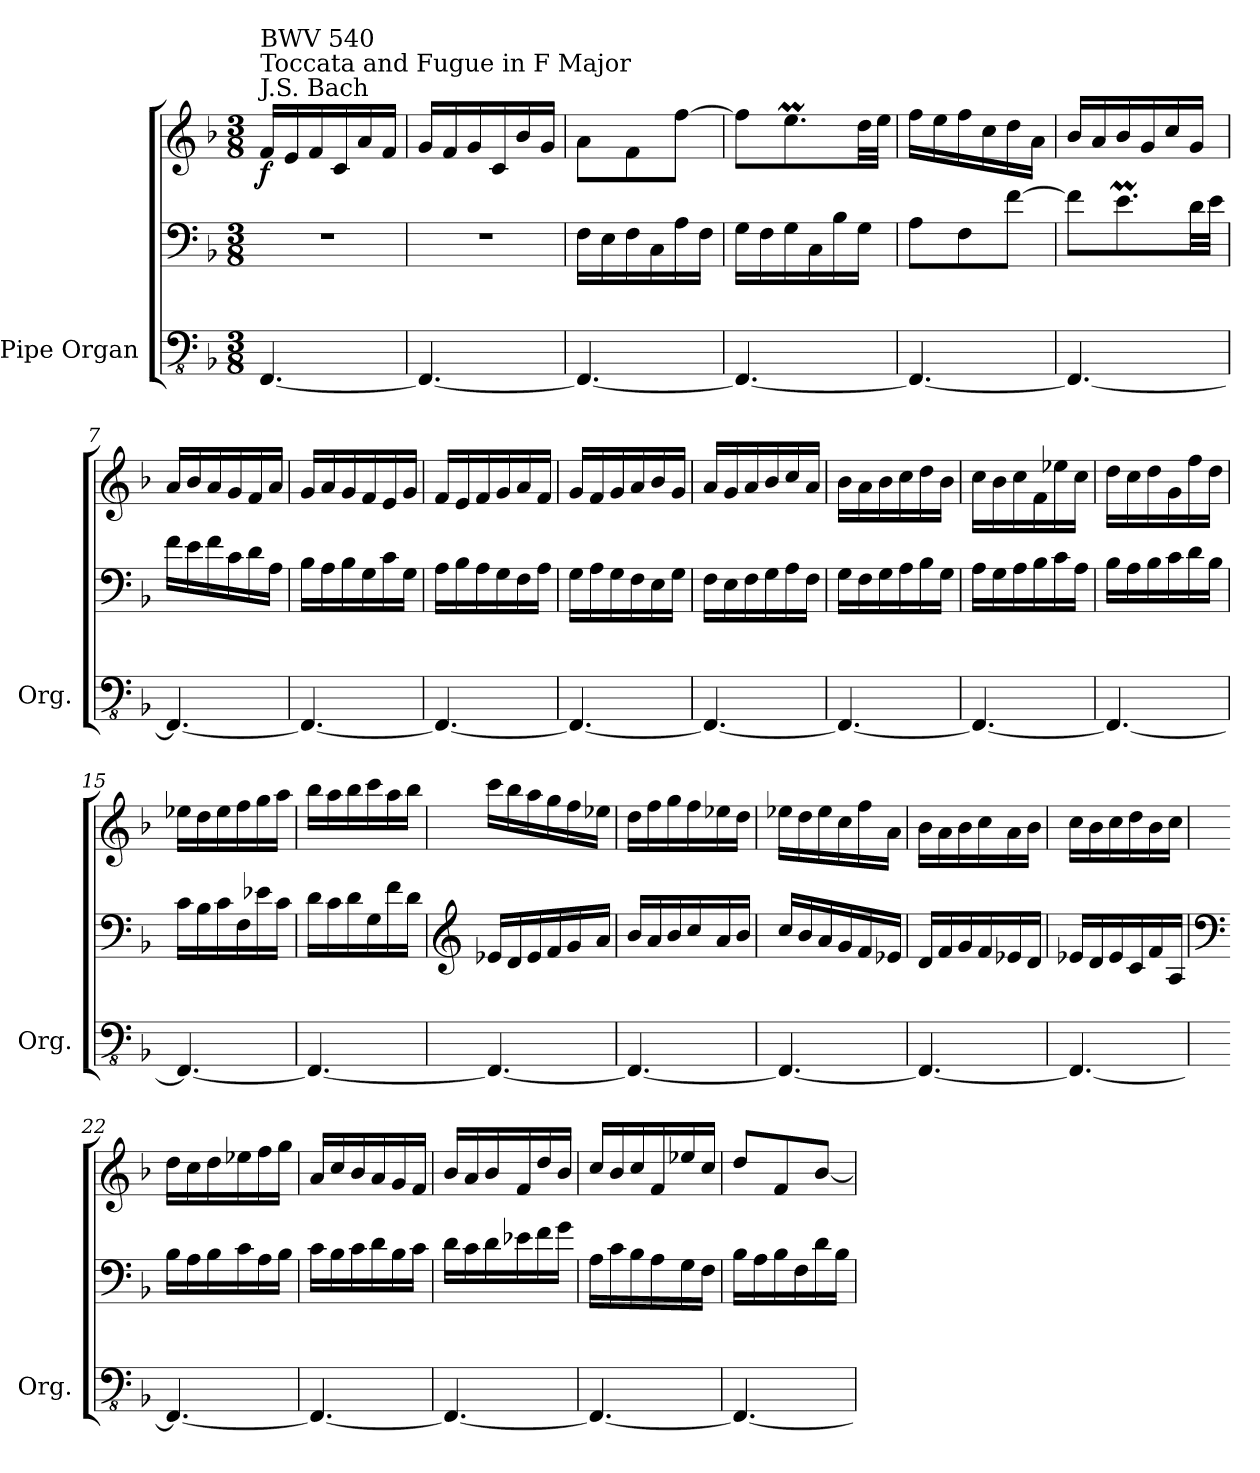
**kern	**kern	**kern	**dynam
*part1	*part1	*part1	*part1
*staff3	*staff2	*staff1	*staff1/2/3
*I"Pipe Organ	*	*	*
*I'Org.	*	*	*
*clefFv4	*clefF4	*clefG2	*
*k[b-]	*k[b-]	*k[b-]	*
*M3/8	*M3/8	*M3/8	*
*MM80	*MM80	*MM80	*
=1	=1	=1	=1
!	!	!LO:TX:a:t=J.S. Bach	!
!	!	!LO:TX:a:t=Toccata and Fugue in F Major	!
!	!	!LO:TX:a:t=BWV 540	!
!	!	!	!LO:DY:b
[4.FFF/	4.r	16f/LL	f
.	.	16e/	.
.	.	16f/	.
.	.	16c/	.
.	.	16a/	.
.	.	16f/JJ	.
=2	=2	=2	=2
4.FFF/_	4.r	16g/LL	.
.	.	16f/	.
.	.	16g/	.
.	.	16c/	.
.	.	16b-/	.
.	.	16g/JJ	.
=3	=3	=3	=3
4.FFF/_	16F\LL	8a\L	.
.	16E\	.	.
.	16F\	8f\	.
.	16C\	.	.
.	16A\	[8ff\J	.
.	16F\JJ	.	.
=4	=4	=4	=4
4.FFF/_	16G\LL	8ff\L]	.
.	16F\	.	.
.	16G\	8.eem\	.
.	16C\	.	.
.	16B-\	.	.
.	16G\JJ	32dd\LL	.
.	.	32ee\JJJ	.
=5	=5	=5	=5
4.FFF/_	8A\L	16ff\LL	.
.	.	16ee\	.
.	8F\	16ff\	.
.	.	16cc\	.
.	[8f\J	16dd\	.
.	.	16a\JJ	.
=6	=6	=6	=6
4.FFF/_	8f\L]	16b-/LL	.
.	.	16a/	.
.	8.em\	16b-/	.
.	.	16g/	.
.	.	16cc/	.
.	32d\LL	16g/JJ	.
.	32e\JJJ	.	.
=7	=7	=7	=7
4.FFF/_	16f\LL	16a/LL	.
.	16e\	16b-/	.
.	16f\	16a/	.
.	16c\	16g/	.
.	16d\	16f/	.
.	16A\JJ	16a/JJ	.
!!LO:PB:g=z
=8	=8	=8	=8
4.FFF/_	16B-\LL	16g/LL	.
.	16A\	16a/	.
.	16B-\	16g/	.
.	16G\	16f/	.
.	16c\	16e/	.
.	16G\JJ	16g/JJ	.
=9	=9	=9	=9
4.FFF/_	16A\LL	16f/LL	.
.	16B-\	16e/	.
.	16A\	16f/	.
.	16G\	16g/	.
.	16F\	16a/	.
.	16A\JJ	16f/JJ	.
=10	=10	=10	=10
4.FFF/_	16G\LL	16g/LL	.
.	16A\	16f/	.
.	16G\	16g/	.
.	16F\	16a/	.
.	16E\	16b-/	.
.	16G\JJ	16g/JJ	.
=11	=11	=11	=11
4.FFF/_	16F\LL	16a/LL	.
.	16E\	16g/	.
.	16F\	16a/	.
.	16G\	16b-/	.
.	16A\	16cc/	.
.	16F\JJ	16a/JJ	.
=12	=12	=12	=12
4.FFF/_	16G\LL	16b-\LL	.
.	16F\	16a\	.
.	16G\	16b-\	.
.	16A\	16cc\	.
.	16B-\	16dd\	.
.	16G\JJ	16b-\JJ	.
=13	=13	=13	=13
4.FFF/_	16A\LL	16cc\LL	.
.	16G\	16b-\	.
.	16A\	16cc\	.
.	16B-\	16f\	.
.	16c\	16ee-X\	.
.	16A\JJ	16cc\JJ	.
=14	=14	=14	=14
4.FFF/_	16B-\LL	16dd\LL	.
.	16A\	16cc\	.
.	16B-\	16dd\	.
.	16c\	16g\	.
.	16d\	16ff\	.
.	16B-\JJ	16dd\JJ	.
=15	=15	=15	=15
4.FFF/_	16c\LL	16ee-X\LL	.
.	16B-\	16dd\	.
.	16c\	16ee-\	.
.	16F\	16ff\	.
.	16e-X\	16gg\	.
.	16c\JJ	16aa\JJ	.
!!LO:PB:g=z
=16	=16	=16	=16
4.FFF/_	16d\LL	16bb-\LL	.
.	16c\	16aa\	.
.	16d\	16bb-\	.
.	16G\	16ccc\	.
.	16f\	16aa\	.
.	16d\JJ	16bb-\JJ	.
=17	=17	=17	=17
*	*clefG2	*	*
4.FFF/_	16e-X/LL	16ccc\LL	.
.	16d/	16bb-\	.
.	16e-/	16aa\	.
.	16f/	16gg\	.
.	16g/	16ff\	.
.	16a/JJ	16ee-X\JJ	.
=18	=18	=18	=18
4.FFF/_	16b-/LL	16dd\LL	.
.	16a/	16ff\	.
.	16b-/	16gg\	.
.	16cc/	16ff\	.
.	16a/	16ee-X\	.
.	16b-/JJ	16dd\JJ	.
=19	=19	=19	=19
4.FFF/_	16cc/LL	16ee-X\LL	.
.	16b-/	16dd\	.
.	16a/	16ee-\	.
.	16g/	16cc\	.
.	16f/	16ff\	.
.	16e-X/JJ	16a\JJ	.
=20	=20	=20	=20
4.FFF/_	16d/LL	16b-\LL	.
.	16f/	16a\	.
.	16g/	16b-\	.
.	16f/	16cc\	.
.	16e-X/	16a\	.
.	16d/JJ	16b-\JJ	.
=21	=21	=21	=21
4.FFF/_	16e-X/LL	16cc\LL	.
.	16d/	16b-\	.
.	16e-/	16cc\	.
.	16c/	16dd\	.
.	16f/	16b-\	.
.	16A/JJ	16cc\JJ	.
=22	=22	=22	=22
*	*clefF4	*	*
4.FFF/_	16B-\LL	16dd\LL	.
.	16A\	16cc\	.
.	16B-\	16dd\	.
.	16c\	16ee-X\	.
.	16A\	16ff\	.
.	16B-\JJ	16gg\JJ	.
=23	=23	=23	=23
4.FFF/_	16c\LL	16a/LL	.
.	16B-\	16cc/	.
.	16c\	16b-/	.
.	16d\	16a/	.
.	16B-\	16g/	.
.	16c\JJ	16f/JJ	.
!!LO:PB:g=z
=24	=24	=24	=24
4.FFF/_	16d\LL	16b-/LL	.
.	16c\	16a/	.
.	16d\	16b-/	.
.	16e-X\	16f/	.
.	16f\	16dd/	.
.	16g\JJ	16b-/JJ	.
=25	=25	=25	=25
4.FFF/_	16A\LL	16cc/LL	.
.	16c\	16b-/	.
.	16B-\	16cc/	.
.	16A\	16f/	.
.	16G\	16ee-X/	.
.	16F\JJ	16cc/JJ	.
=26	=26	=26	=26
4.FFF/_	16B-\LL	8dd/L	.
.	16A\	.	.
.	16B-\	8f/	.
.	16F\	.	.
.	16d\	[8b-/J	.
.	16B-\JJ	.	.
=	=	=	=
*-	*-	*-	*-
